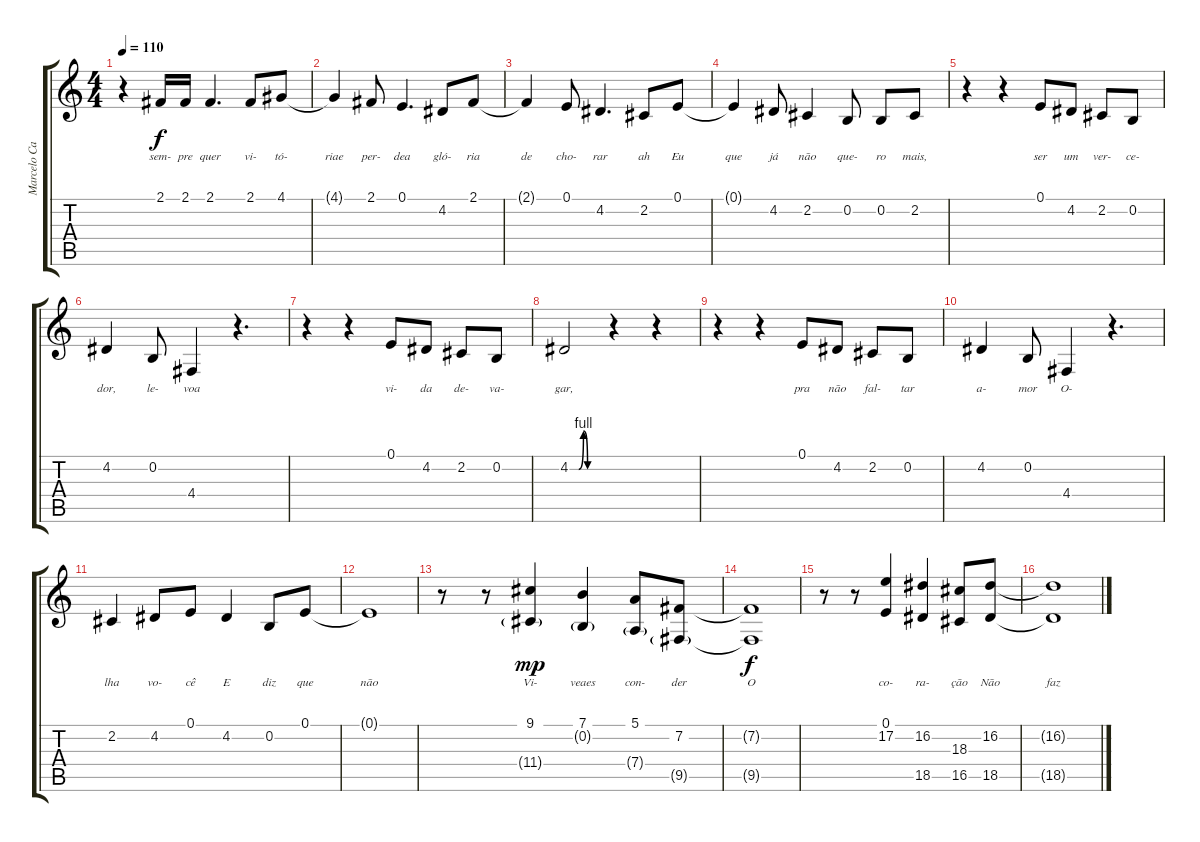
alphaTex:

\track ("Marcelo Camelo (voz)" "Marcelo Ca") {instrument lead6voice}
\staff {score tabs}
\tuning (E4 B3 G3 D3 A2 E2) {hide}
\ts (4 4)
\tempo 110
\clef g2
\ks c
r.4{dy f} 2.1.16{lyrics (0 "sem-") lyrics (1 "") lyrics (2 "") lyrics (3 "") lyrics (4 "")} 2.1.16{lyrics (0 "pre") lyrics (1 "") lyrics (2 "") lyrics (3 "") lyrics (4 "")} 2.1.4{d lyrics (0 "quer") lyrics (1 "") lyrics (2 "") lyrics (3 "") lyrics (4 "")} 2.1.8{lyrics (0 "vi-") lyrics (1 "") lyrics (2 "") lyrics (3 "") lyrics (4 "")} 4.1.8{lyrics (0 "tó-") lyrics (1 "") lyrics (2 "") lyrics (3 "") lyrics (4 "")} |
4.1{t}.4{lyrics (0 "riae") lyrics (1 "") lyrics (2 "") lyrics (3 "") lyrics (4 "")} 2.1.8{lyrics (0 "per-") lyrics (1 "") lyrics (2 "") lyrics (3 "") lyrics (4 "")} 0.1.4{d lyrics (0 "dea") lyrics (1 "") lyrics (2 "") lyrics (3 "") lyrics (4 "")} 4.2.8{lyrics (0 "gló-") lyrics (1 "") lyrics (2 "") lyrics (3 "") lyrics (4 "")} 2.1.8{lyrics (0 "ria") lyrics (1 "") lyrics (2 "") lyrics (3 "") lyrics (4 "")} |
2.1{t}.4{lyrics (0 "de") lyrics (1 "") lyrics (2 "") lyrics (3 "") lyrics (4 "")} 0.1.8{lyrics (0 "cho-") lyrics (1 "") lyrics (2 "") lyrics (3 "") lyrics (4 "")} 4.2.4{d lyrics (0 "rar") lyrics (1 "") lyrics (2 "") lyrics (3 "") lyrics (4 "")} 2.2.8{lyrics (0 "ah") lyrics (1 "") lyrics (2 "") lyrics (3 "") lyrics (4 "")} 0.1.8{lyrics (0 "Eu") lyrics (1 "") lyrics (2 "") lyrics (3 "") lyrics (4 "")} |
0.1{t}.4{lyrics (0 "que") lyrics (1 "") lyrics (2 "") lyrics (3 "") lyrics (4 "")} 4.2.8{lyrics (0 "já") lyrics (1 "") lyrics (2 "") lyrics (3 "") lyrics (4 "")} 2.2.4{lyrics (0 "não") lyrics (1 "") lyrics (2 "") lyrics (3 "") lyrics (4 "")} 0.2.8{lyrics (0 "que-") lyrics (1 "") lyrics (2 "") lyrics (3 "") lyrics (4 "")} 0.2.8{lyrics (0 "ro") lyrics (1 "") lyrics (2 "") lyrics (3 "") lyrics (4 "")} 2.2.8{lyrics (0 "mais,") lyrics (1 "") lyrics (2 "") lyrics (3 "") lyrics (4 "")} |
r.4 r.4 0.1.8{lyrics (0 "ser") lyrics (1 "") lyrics (2 "") lyrics (3 "") lyrics (4 "")} 4.2.8{lyrics (0 "um") lyrics (1 "") lyrics (2 "") lyrics (3 "") lyrics (4 "")} 2.2.8{lyrics (0 "ver-") lyrics (1 "") lyrics (2 "") lyrics (3 "") lyrics (4 "")} 0.2.8{lyrics (0 "ce-") lyrics (1 "") lyrics (2 "") lyrics (3 "") lyrics (4 "")} |
4.2.4{lyrics (0 "dor,") lyrics (1 "") lyrics (2 "") lyrics (3 "") lyrics (4 "")} 0.2.8{lyrics (0 "le-") lyrics (1 "") lyrics (2 "") lyrics (3 "") lyrics (4 "")} 4.4.4{lyrics (0 "voa") lyrics (1 "") lyrics (2 "") lyrics (3 "") lyrics (4 "")} r.4{d} |
r.4 r.4 0.1.8{lyrics (0 "vi-") lyrics (1 "") lyrics (2 "") lyrics (3 "") lyrics (4 "")} 4.2.8{lyrics (0 "da") lyrics (1 "") lyrics (2 "") lyrics (3 "") lyrics (4 "")} 2.2.8{lyrics (0 "de-") lyrics (1 "") lyrics (2 "") lyrics (3 "") lyrics (4 "")} 0.2.8{lyrics (0 "va-") lyrics (1 "") lyrics (2 "") lyrics (3 "") lyrics (4 "")} |
4.2{be (custom 0 0 15 0 23 4 30 0 60 0)}.2{lyrics (0 "gar,") lyrics (1 "") lyrics (2 "") lyrics (3 "") lyrics (4 "")} r.4 r.4 |
r.4 r.4 0.1.8{lyrics (0 "pra") lyrics (1 "") lyrics (2 "") lyrics (3 "") lyrics (4 "")} 4.2.8{lyrics (0 "não") lyrics (1 "") lyrics (2 "") lyrics (3 "") lyrics (4 "")} 2.2.8{lyrics (0 "fal-") lyrics (1 "") lyrics (2 "") lyrics (3 "") lyrics (4 "")} 0.2.8{lyrics (0 "tar") lyrics (1 "") lyrics (2 "") lyrics (3 "") lyrics (4 "")} |
4.2.4{lyrics (0 "a-") lyrics (1 "") lyrics (2 "") lyrics (3 "") lyrics (4 "")} 0.2.8{lyrics (0 "mor") lyrics (1 "") lyrics (2 "") lyrics (3 "") lyrics (4 "")} 4.4.4{lyrics (0 "O-") lyrics (1 "") lyrics (2 "") lyrics (3 "") lyrics (4 "")} r.4{d} |
2.2.4{lyrics (0 "lha") lyrics (1 "") lyrics (2 "") lyrics (3 "") lyrics (4 "")} 4.2.8{lyrics (0 "vo-") lyrics (1 "") lyrics (2 "") lyrics (3 "") lyrics (4 "")} 0.1.8{lyrics (0 "cê") lyrics (1 "") lyrics (2 "") lyrics (3 "") lyrics (4 "")} 4.2.4{lyrics (0 "E") lyrics (1 "") lyrics (2 "") lyrics (3 "") lyrics (4 "")} 0.2.8{lyrics (0 "diz") lyrics (1 "") lyrics (2 "") lyrics (3 "") lyrics (4 "")} 0.1.8{lyrics (0 "que") lyrics (1 "") lyrics (2 "") lyrics (3 "") lyrics (4 "")} |
0.1{t}.1{lyrics (0 "não") lyrics (1 "") lyrics (2 "") lyrics (3 "") lyrics (4 "")} |
r.8 r.8 (9.1 11.4{g}).4{lyrics (0 "Vi-") lyrics (1 "") lyrics (2 "") lyrics (3 "") lyrics (4 "") dy mp} (7.1 0.2{g}).4{lyrics (0 "veaes") lyrics (1 "") lyrics (2 "") lyrics (3 "") lyrics (4 "")} (5.1 7.4{g}).8{lyrics (0 "con-") lyrics (1 "") lyrics (2 "") lyrics (3 "") lyrics (4 "")} (7.2 9.5{g}).8{lyrics (0 "der") lyrics (1 "") lyrics (2 "") lyrics (3 "") lyrics (4 "")} |
(7.2{t} 9.5{t}).1{lyrics (0 "O") lyrics (1 "") lyrics (2 "") lyrics (3 "") lyrics (4 "") dy f} |
r.8 r.8 (0.1 17.2).4{lyrics (0 "co-") lyrics (1 "") lyrics (2 "") lyrics (3 "") lyrics (4 "")} (16.2 18.5).4{lyrics (0 "ra-") lyrics (1 "") lyrics (2 "") lyrics (3 "") lyrics (4 "")} (18.3 16.5).8{lyrics (0 "ção") lyrics (1 "") lyrics (2 "") lyrics (3 "") lyrics (4 "")} (16.2 18.5).8{lyrics (0 "Não") lyrics (1 "") lyrics (2 "") lyrics (3 "") lyrics (4 "")} |
(16.2{t} 18.5{t}).1{lyrics (0 "faz") lyrics (1 "") lyrics (2 "") lyrics (3 "") lyrics (4 "")}
